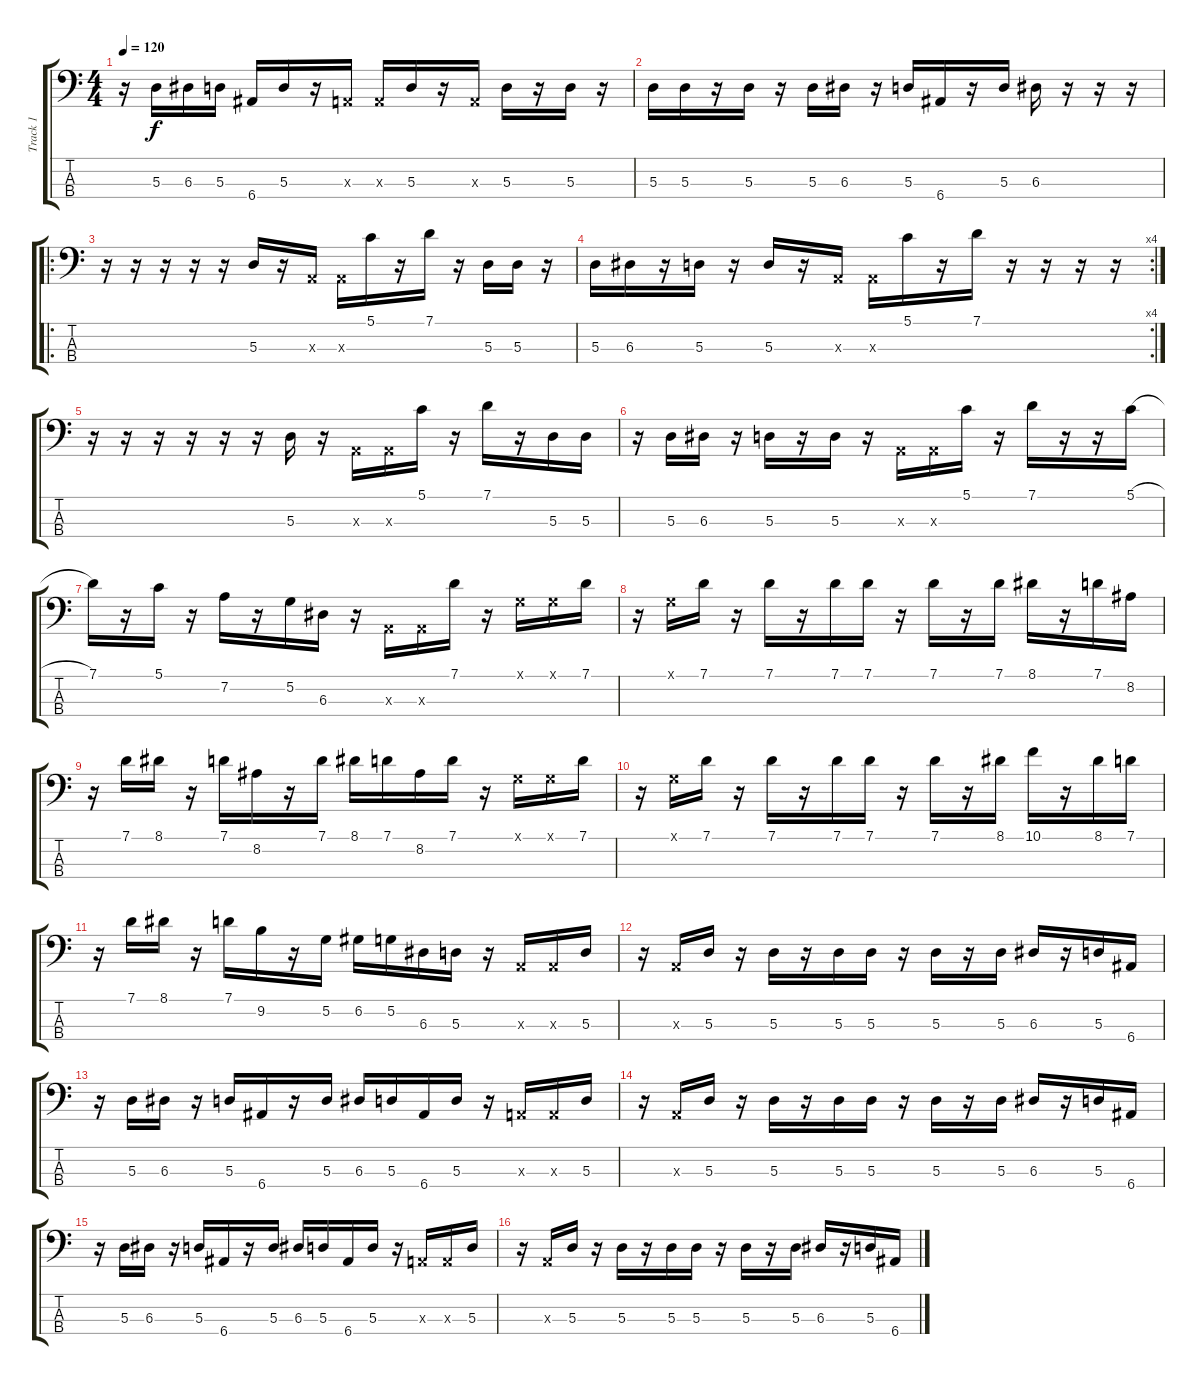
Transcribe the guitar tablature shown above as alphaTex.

\track ("Track 1" "Track 1") {instrument slapbass2}
\staff {score tabs}
\tuning (G2 D2 A1 E1) {hide}
\ts (4 4)
\tempo 120
\clef f4
\ks c
r.16{dy f} 5.3.16 6.3.16 5.3.16 6.4.16 5.3.16 r.16 0.3{x}.16 0.3{x}.16 5.3.16 r.16 0.3{x}.16 5.3.16 r.16 5.3.16 r.16 |
5.3.16 5.3.16 r.16 5.3.16 r.16 5.3.16 6.3.16 r.16 5.3.16 6.4.16 r.16 5.3.16 6.3.16 r.16 r.16 r.16 |
\ro
r.16 r.16 r.16 r.16 r.16 5.3.16 r.16 0.3{x}.16 0.3{x}.16 5.1.16 r.16 7.1.16 r.16 5.3.16 5.3.16 r.16 |
\rc 4
5.3.16 6.3.16 r.16 5.3.16 r.16 5.3.16 r.16 0.3{x}.16 0.3{x}.16 5.1.16 r.16 7.1.16 r.16 r.16 r.16 r.16 |
r.16 r.16 r.16 r.16 r.16 r.16 5.3.16 r.16 0.3{x}.16 0.3{x}.16 5.1.16 r.16 7.1.16 r.16 5.3.16 5.3.16 |
r.16 5.3.16 6.3.16 r.16 5.3.16 r.16 5.3.16 r.16 0.3{x}.16 0.3{x}.16 5.1.16 r.16 7.1.16 r.16 r.16 5.1{h}.16 |
7.1.16 r.16 5.1.16 r.16 7.2.16 r.16 5.2.16 6.3.16 r.16 0.3{x}.16 0.3{x}.16 7.1.16 r.16 0.1{x}.16 0.1{x}.16 7.1.16 |
r.16 0.1{x}.16 7.1.16 r.16 7.1.16 r.16 7.1.16 7.1.16 r.16 7.1.16 r.16 7.1.16 8.1.16 r.16 7.1.16 8.2.16 |
r.16 7.1.16 8.1.16 r.16 7.1.16 8.2.16 r.16 7.1.16 8.1.16 7.1.16 8.2.16 7.1.16 r.16 0.1{x}.16 0.1{x}.16 7.1.16 |
r.16 0.1{x}.16 7.1.16 r.16 7.1.16 r.16 7.1.16 7.1.16 r.16 7.1.16 r.16 8.1.16 10.1.16 r.16 8.1.16 7.1.16 |
r.16 7.1.16 8.1.16 r.16 7.1.16 9.2.16 r.16 5.2.16 6.2.16 5.2.16 6.3.16 5.3.16 r.16 0.3{x}.16 0.3{x}.16 5.3.16 |
r.16 0.3{x}.16 5.3.16 r.16 5.3.16 r.16 5.3.16 5.3.16 r.16 5.3.16 r.16 5.3.16 6.3.16 r.16 5.3.16 6.4.16 |
r.16 5.3.16 6.3.16 r.16 5.3.16 6.4.16 r.16 5.3.16 6.3.16 5.3.16 6.4.16 5.3.16 r.16 0.3{x}.16 0.3{x}.16 5.3.16 |
r.16 0.3{x}.16 5.3.16 r.16 5.3.16 r.16 5.3.16 5.3.16 r.16 5.3.16 r.16 5.3.16 6.3.16 r.16 5.3.16 6.4.16 |
r.16 5.3.16 6.3.16 r.16 5.3.16 6.4.16 r.16 5.3.16 6.3.16 5.3.16 6.4.16 5.3.16 r.16 0.3{x}.16 0.3{x}.16 5.3.16 |
r.16 0.3{x}.16 5.3.16 r.16 5.3.16 r.16 5.3.16 5.3.16 r.16 5.3.16 r.16 5.3.16 6.3.16 r.16 5.3.16 6.4.16
